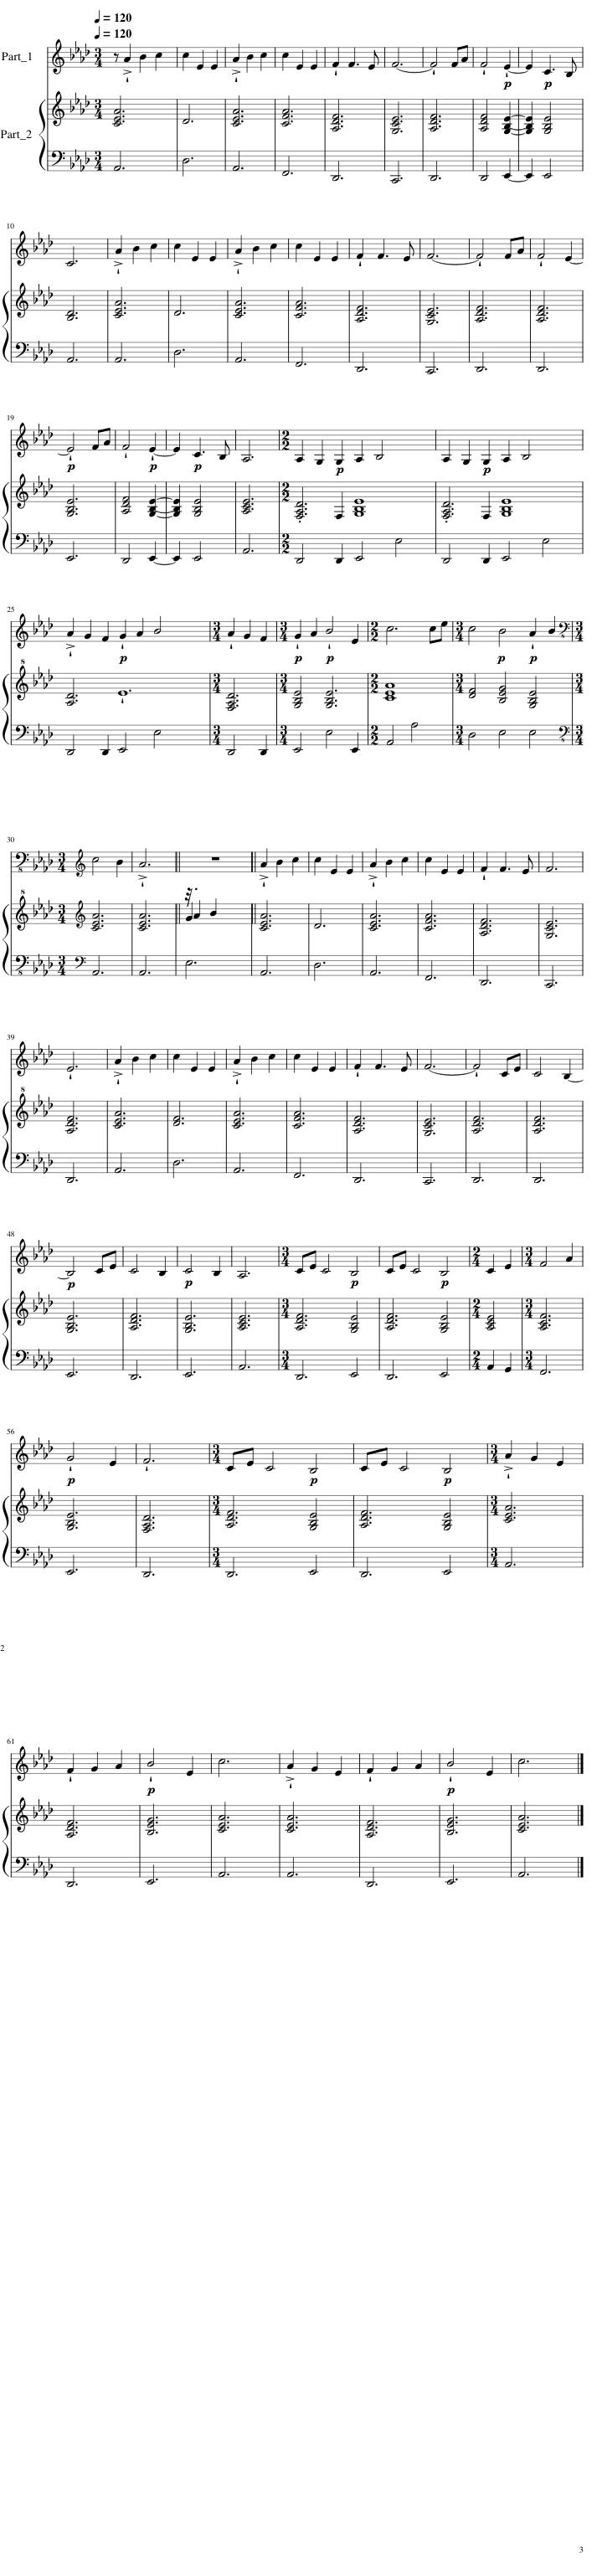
X:1
%%score 1 { ( 2 4 ) | ( 3 5 ) }
L:1/8
Q:1/4=120
M:3/4
I:linebreak $
K:Ab
V:1 treble
V:2 treble
V:4 treble
V:3 bass
V:5 bass
V:1
 z !>!!wedge!A2 B2 c2 | c2 E2 E2 | !>!!wedge!A2 B2 c2 | c2 E2 E2 | !wedge!F2 F3 E | %5
 F6- | !wedge!F4 FA | !wedge!F4!p! !wedge!E2- | E2!p! C3 B, |$ C6 | %10
 !>!!wedge!A2 B2 c2 | c2 E2 E2 | !>!!wedge!A2 B2 c2 | c2 E2 E2 | !wedge!F2 F3 E | %15
 F6- | !wedge!F4 FA | !wedge!F4 E2- |$!p! !wedge!E4 FA | !wedge!F4!p! !wedge!E2- | %20
 E2!p! C3 B, | A,6 |[M:2/2] A,2 G,2!p! G,2 A,2 B,4 x2 | A,2 G,2!p! G,2 A,2 B,4 x2 |$ !>!!wedge!A2 G2 F2!p! !wedge!G2 A2 B4 x4 | %25
[M:3/4] !wedge!A2 G2 F2 |[M:3/4]!p! !wedge!G2 A2!p! !wedge!B4 E2 |[M:2/2] c6 ce |[M:3/4] c4!p! B4!p! !wedge!A2 B2 |$[M:3/4][K:bass-8][K:treble] c4 B2 | %30
 !>!!wedge!A6 | z6 | !>!!wedge!A2 B2 c2 | c2 E2 E2 | !>!!wedge!A2 B2 c2 | %35
 c2 E2 E2 | !wedge!F2 F3 E | F6 |$ !wedge!E6 | !>!!wedge!A2 B2 c2 | %40
 c2 E2 E2 | !>!!wedge!A2 B2 c2 | c2 E2 E2 | !wedge!F2 F3 E | F6- | %45
 !wedge!F4 CE | C4 B,2- |$!p! B,4 CE | C4 B,2 |!p! C4 B,2 | %50
 A,6 |[M:3/4] CE C4!p! B,4 | CE C4!p! B,4 |[M:2/4] C2 E2 |[M:3/4] F4 A2 |$ %55
!p! !wedge!G4 E2 | !wedge!F6 |[M:3/4] CE C4!p! B,4 | CE C4!p! B,4 |[M:3/4] !>!!wedge!A2 G2 E2 |$ %60
 !wedge!F2 G2 A2 |!p! !wedge!B4 E2 | c6 | !>!!wedge!A2 G2 E2 | !wedge!F2 G2 A2 | %65
!p! !wedge!B4 E2 | c6 |] %67
V:2
 [CEA]6 x | D6 | [CEA]6 | [CFA]6 | [A,DF]6 | %5
 [G,CE]6 | [A,DF]6 | [A,DF]4 [G,B,E]2- | [G,B,E]2 [G,B,E]4 |$ [B,D]6 | %10
 [CEA]6 | D6 | [CEA]6 | [CFA]6 | [A,DF]6 | %15
 [G,CE]6 | [A,DF]6 | [A,DF]6 |$ [G,B,E]6 | [A,DF]4 [G,B,E]2- | %20
 [G,B,E]2 [G,B,E]4 | [A,CE]6 |[M:2/2] .[F,A,D]6 E8 | .[F,A,D]6 E8 |$ [Ad]6 !wedge!e12 | %25
[M:3/4] [FAd]6 |[M:3/4] [GBe]4 [GBe]6 |[M:2/2] a8 |[M:3/4] [df]4 [Beg]4 [GBe]4 |$[M:3/4][K:treble] [CEA]6 | %30
 [CEA]6 | G2 B2 x2 | [CEA]6 | D6 | [CEA]6 | %35
 [CFA]6 | [A,DF]6 | [G,CE]6 |$ [Adf]6 | [cea]6 | %40
 [df]6 | [cea]6 | [cfa]6 | [Adf]6 | [Gce]6 | %45
 [Adf]6 | [Adf]6 |$ [G,B,E]6 | [A,DF]6 | [G,B,E]6 | %50
 [A,CE]6 |[M:3/4] [A,DF]6 [G,B,E]4 | [A,DF]6 [G,B,E]4 |[M:2/4] [A,CE]4 |[M:3/4] [A,CF]6 |$ %55
 [G,B,E]6 | [F,A,D]6 |[M:3/4] [A,DF]6 [G,B,E]4 | [A,DF]6 [G,B,E]4 |[M:3/4] [CEA]6 |$ %60
 [A,DF]6 | [B,EG]6 | [CEA]6 | [CEA]6 | [A,DF]6 | %65
 [B,EG]6 | [CEA]6 |] %67
V:3
 A,,6 x | D,6 | A,,6 | F,,6 | D,,6 | %5
 C,,6 | D,,6 | D,,4 E,,2- | E,,2 E,,4 |$ A,,6 | %10
 A,,6 | D,6 | A,,6 | F,,6 | D,,6 | %15
 C,,6 | D,,6 | D,,6 |$ E,,6 | D,,4 E,,2- | %20
 E,,2 E,,4 | A,,6 |[M:2/2] D,,4 D,,2 E,,4 E,4 | D,,4 D,,2 E,,4 E,4 |$ D,,4 D,,2 E,,4 E,4 x4 | %25
[M:3/4] D,,4 D,,2 |[M:3/4] E,,4 E,4 E,,2 |[M:2/2][I:staff -1] [ce]8 |[M:3/4][I:staff +1] D,4 E,4 E,4 |$[M:3/4][K:bass-8][K:bass] A,,6 | %30
 A,,6 | z3/8[I:staff -1] A2[I:staff +1] x29/8 | A,,6 | D,6 | A,,6 | %35
 F,,6 | D,,6 | C,,6 |$ D,,6 | A,,6 | %40
 D,6 | A,,6 | F,,6 | D,,6 | C,,6 | %45
 D,,6 | D,,6 |$ E,,6 | D,,6 | E,,6 | %50
 A,,6 |[M:3/4] D,,6 E,,4 | D,,6 E,,4 |[M:2/4] A,,2 G,,2 |[M:3/4] F,,6 |$ %55
 E,,6 | D,,6 |[M:3/4] D,,6 E,,4 | D,,6 E,,4 |[M:3/4] A,,6 |$ %60
 D,,6 | E,,6 | A,,6 | A,,6 | D,,6 | %65
 E,,6 | A,,6 |] %67
V:4
 x7 | x6 | x6 | x6 | x6 | %5
 x6 | x6 | x6 | x6 |$ x6 | %10
 x6 | x6 | x6 | x6 | x6 | %15
 x6 | x6 | x6 |$ x6 | x6 | %20
 x6 | x6 |[M:2/2] x6 [G,B,]8 | x6 [G,B,]8 |$ x18 | %25
[M:3/4] x6 |[M:3/4] x10 |[M:2/2] x8 |[M:3/4] x12 |$[M:3/4][K:treble] x6 | %30
 x6 | x6 | x6 | x6 | x6 | %35
 x6 | x6 | x6 |$ x6 | x6 | %40
 x6 | x6 | x6 | x6 | x6 | %45
 x6 | x6 |$ x6 | x6 | x6 | %50
 x6 |[M:3/4] x10 | x10 |[M:2/4] x4 |[M:3/4] x6 |$ %55
 x6 | x6 |[M:3/4] x10 | x10 |[M:3/4] x6 |$ %60
 x6 | x6 | x6 | x6 | x6 | %65
 x6 | x6 |] %67
V:5
 x7 | x6 | x6 | x6 | x6 | %5
 x6 | x6 | x6 | x6 |$ x6 | %10
 x6 | x6 | x6 | x6 | x6 | %15
 x6 | x6 | x6 |$ x6 | x6 | %20
 x6 | x6 |[M:2/2] x4[I:staff -1] F,2 x8 | x4 F,2 x8 |$ x18 | %25
[M:3/4] x6 |[M:3/4] x10 |[M:2/2][I:staff +1] A,,4 A,4 |[M:3/4] x12 |$[M:3/4][K:bass-8][K:bass] x6 | %30
 x6 | E,6 | x6 | x6 | x6 | %35
 x6 | x6 | x6 |$ x6 | x6 | %40
 x6 | x6 | x6 | x6 | x6 | %45
 x6 | x6 |$ x6 | x6 | x6 | %50
 x6 |[M:3/4] x10 | x10 |[M:2/4] x4 |[M:3/4] x6 |$ %55
 x6 | x6 |[M:3/4] x10 | x10 |[M:3/4] x6 |$ %60
 x6 | x6 | x6 | x6 | x6 | %65
 x6 | x6 |] %67
